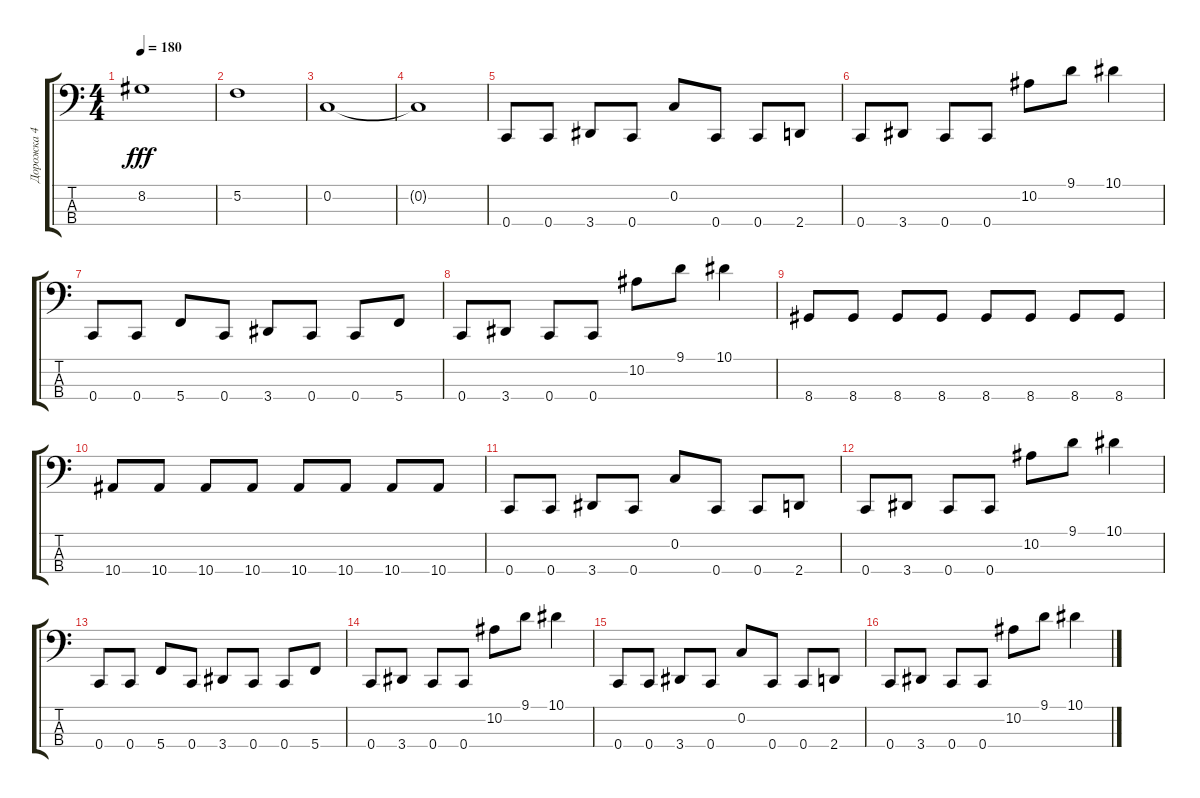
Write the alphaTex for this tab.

\track ("Дорожка 4" "Дорожка 4") {instrument electricbassfinger}
\staff {score tabs}
\tuning (F2 C2 G1 C1) {hide}
\ts (4 4)
\tempo 180
\clef f4
\ks c
8.2.1{dy fff} |
5.2.1 |
0.2.1 |
0.2{t}.1 |
0.4.8 0.4.8 3.4.8 0.4.8 0.2.8 0.4.8 0.4.8 2.4.8 |
0.4.8 3.4.8 0.4.8 0.4.8 10.2.8 9.1.8 10.1.4 |
0.4.8 0.4.8 5.4.8 0.4.8 3.4.8 0.4.8 0.4.8 5.4.8 |
0.4.8 3.4.8 0.4.8 0.4.8 10.2.8 9.1.8 10.1.4 |
8.4.8 8.4.8 8.4.8 8.4.8 8.4.8 8.4.8 8.4.8 8.4.8 |
10.4.8 10.4.8 10.4.8 10.4.8 10.4.8 10.4.8 10.4.8 10.4.8 |
0.4.8 0.4.8 3.4.8 0.4.8 0.2.8 0.4.8 0.4.8 2.4.8 |
0.4.8 3.4.8 0.4.8 0.4.8 10.2.8 9.1.8 10.1.4 |
0.4.8 0.4.8 5.4.8 0.4.8 3.4.8 0.4.8 0.4.8 5.4.8 |
0.4.8 3.4.8 0.4.8 0.4.8 10.2.8 9.1.8 10.1.4 |
0.4.8 0.4.8 3.4.8 0.4.8 0.2.8 0.4.8 0.4.8 2.4.8 |
0.4.8 3.4.8 0.4.8 0.4.8 10.2.8 9.1.8 10.1.4
